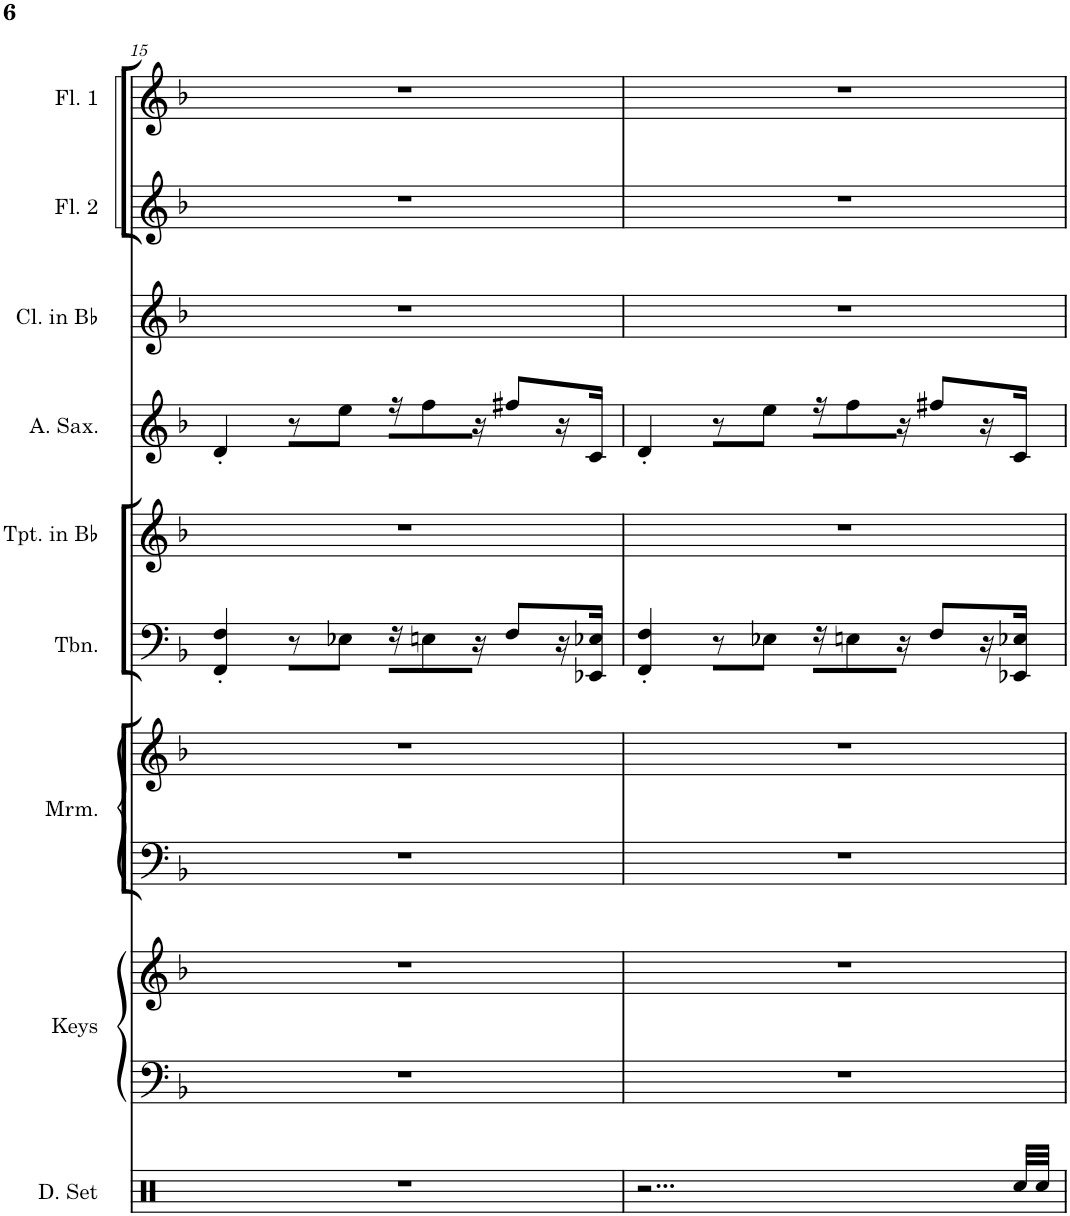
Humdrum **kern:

**kern	**kern	**kern	**kern	**kern	**kern	**kern	**kern	**kern	**kern	**kern
*part9	*part8	*part8	*part7	*part7	*part6	*part5	*part4	*part3	*part2	*part1
*staff11	*staff10	*staff9	*staff8	*staff7	*staff6	*staff5	*staff4	*staff3	*staff2	*staff1
*I"Drumset	*I"Keyboard	*	*I"Marimba	*	*I"Trombone	*I"Trumpet in Bb	*I"Alto Sax	*I"Clarinet in Bb	*I"Flute 2	*I"Flute 1
*I'D. Set	*	*	*I'Mrm.	*	*I'Tbn.	*I'Tpt. in Bb	*I'A. Sax.	*I'Cl. in Bb	*I'Fl. 2	*I'Fl. 1
!!LO:PB:g=z
*clefX	*clefF4	*clefG2	*clefF4	*clefG2	*clefF4	*clefG2	*clefG2	*clefG2	*clefG2	*clefG2
*	*	*	*	*	*	*Trd1c2	*Trd5c9	*Trd1c2	*	*
*k[]	*k[b-]	*k[b-]	*k[b-]	*k[b-]	*k[b-]	*k[b-]	*k[b-]	*k[b-]	*k[b-]	*k[b-]
*M4/4	*M4/4	*M4/4	*M4/4	*M4/4	*M4/4	*M4/4	*M4/4	*M4/4	*M4/4	*M4/4
=15	=15	=15	=15	=15	=15	=15	=15	=15	=15	=15
1r	1r	1r	1r	1r	4FF/' 4F/'	1r	4d'/	1r	1r	1r
.	.	.	.	.	8r	.	8r	.	.	.
.	.	.	.	.	8E-X\J	.	8ee\J	.	.	.
.	.	.	.	.	16r	.	16r	.	.	.
.	.	.	.	.	8En\	.	8ff\	.	.	.
.	.	.	.	.	16r	.	16r	.	.	.
.	.	.	.	.	8F/L	.	8ff#X/L	.	.	.
.	.	.	.	.	16r	.	16r	.	.	.
.	.	.	.	.	16EE-X/ 16E-X/JJ	.	16c/JJ	.	.	.
=16	=16	=16	=16	=16	=16	=16	=16	=16	=16	=16
2...r	1r	1r	1r	1r	4FF/' 4F/'	1r	4d'/	1r	1r	1r
.	.	.	.	.	8r	.	8r	.	.	.
.	.	.	.	.	8E-X\J	.	8ee\J	.	.	.
.	.	.	.	.	16r	.	16r	.	.	.
.	.	.	.	.	8En\	.	8ff\	.	.	.
.	.	.	.	.	16r	.	16r	.	.	.
.	.	.	.	.	8F/L	.	8ff#X/L	.	.	.
.	.	.	.	.	16r	.	16r	.	.	.
32Rcc/LLL	.	.	.	.	16EE-X/ 16E-X/JJ	.	16c/JJ	.	.	.
32Rcc/JJJ	.	.	.	.	.	.	.	.	.	.
=	=	=	=	=	=	=	=	=	=	=
*-	*-	*-	*-	*-	*-	*-	*-	*-	*-	*-
